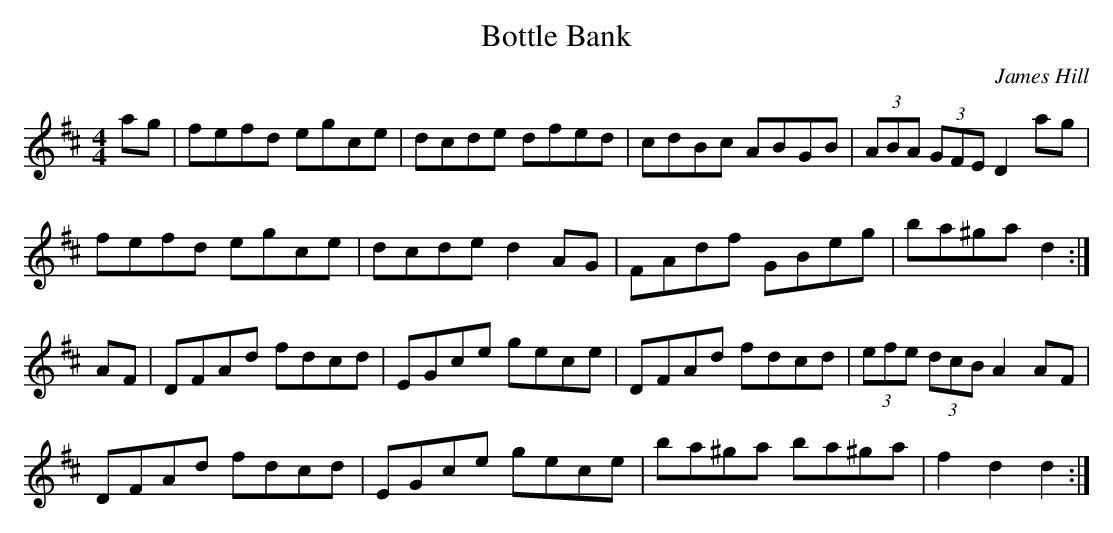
X:1
T:Bottle Bank
M:4/4
L:1/8
C:James Hill
K:D
ag|fefd egce|dcde dfed|cdBc ABGB|(3ABA (3GFE D2 ag|
fefd egce|dcde d2 AG|FAdf GBeg|ba^ga d2:|
AF|DFAd fdcd|EGce gece|DFAd fdcd|(3efe (3dcB A2 AF|
DFAd fdcd|EGce gece|ba^ga ba^ga|f2 d2 d2:|
